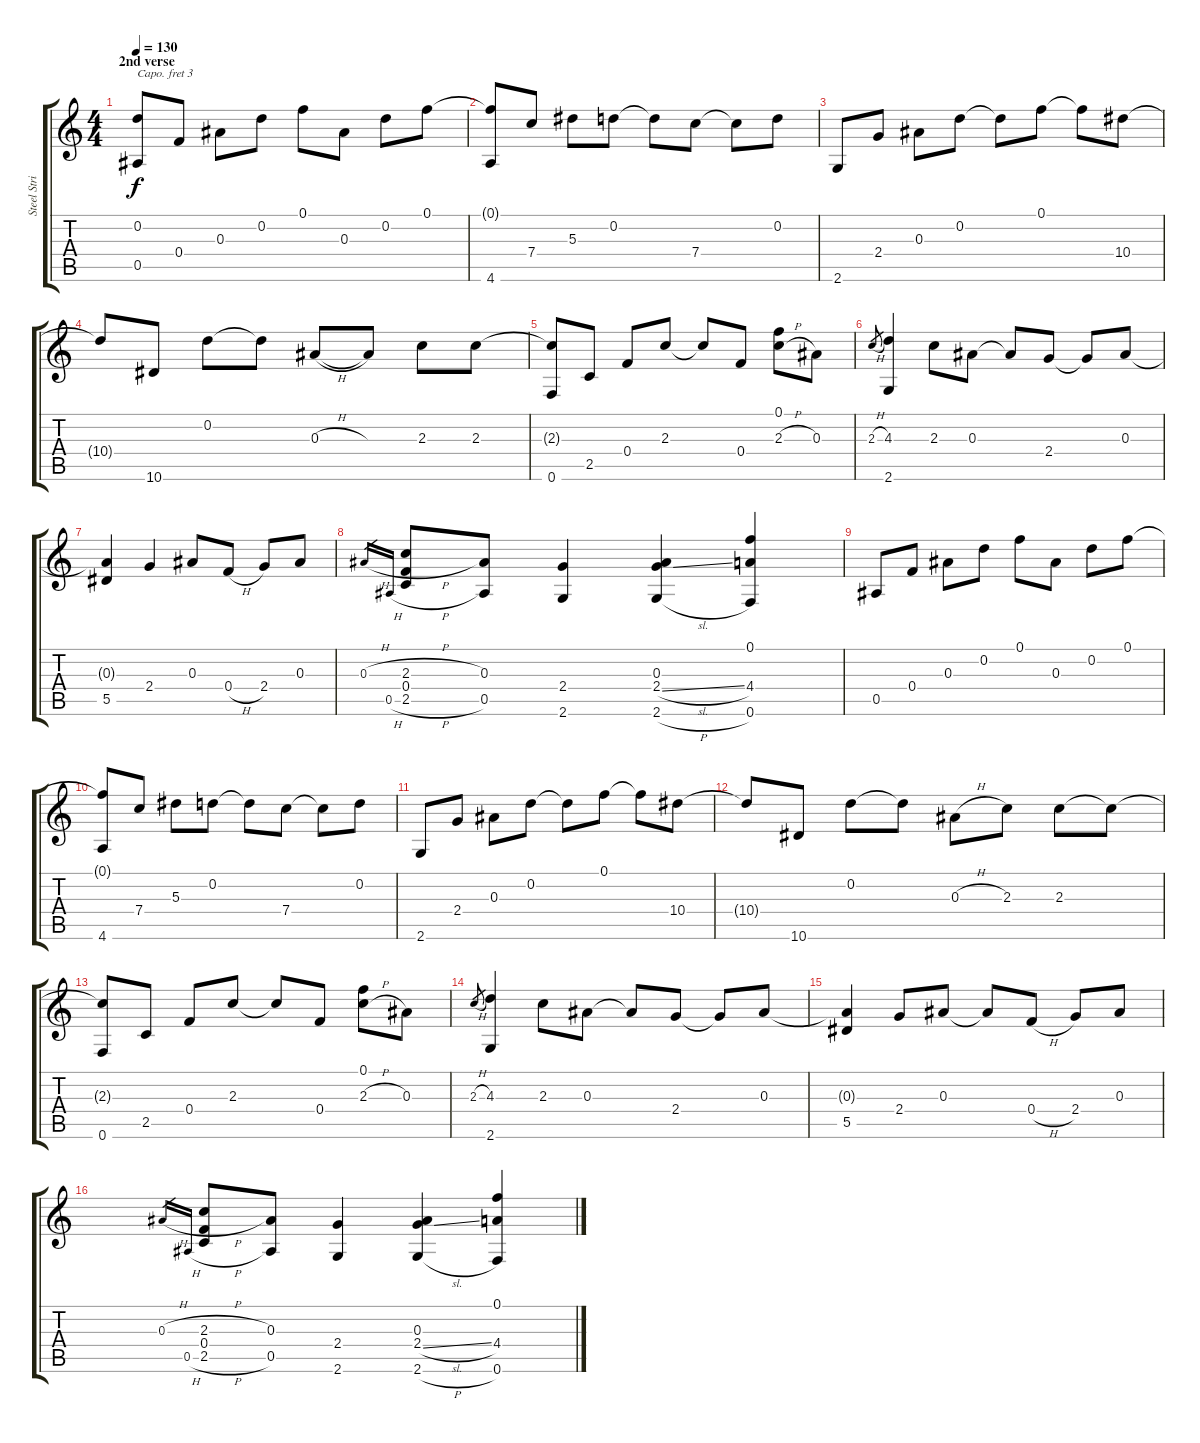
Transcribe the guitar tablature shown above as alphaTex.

\track ("Steel String" "Steel Stri") {instrument acousticguitarsteel}
\staff {score tabs}
\capo 3
\tuning (D4 B3 G3 D3 G2 D2) {hide}
\ts (4 4)
\section ("" "2nd verse")
\tempo 130
\clef g2
\ks c
(0.2 0.5).8{dy f} 0.4.8 0.3.8 0.2.8 0.1.8 0.3.8 0.2.8 0.1.8 |
(0.1{t} 4.6).8 7.4.8 5.3.8 0.2.8 0.2{t}.8 7.4.8 7.4{t}.8 0.2.8 |
2.6.8 2.4.8 0.3.8 0.2.8 0.2{t}.8 0.1.8 0.1{t}.8 10.4.8 |
10.4{t}.8 10.6.8 0.2.8 0.2{t}.8 0.3{h}.8 0.3{t}.8 2.3.8 2.3.8 |
(2.3{t} 0.6).8 2.5.8 0.4.8 2.3.8 2.3{t}.8 0.4.8 (0.1 2.3{h}).8 0.3.8 |
2.3{h}.8{gr} (4.3 2.6).4 2.3.8 0.3.8 0.3{t}.8 2.4.8 2.4{t}.8 0.3.8 |
(0.3{t} 5.5).4 2.4.4 0.3.8 0.4{h}.8 2.4.8 0.3.8 |
0.3{h}.16{gr} 0.5{h}.16{gr} (2.3{h} 0.4 2.5{h}).8 (0.3 0.5).8 (2.4 2.6).4 (0.3 2.4{sl} 2.6{h}).4 (0.1 4.4 0.6).4 |
0.5.8 0.4.8 0.3.8 0.2.8 0.1.8 0.3.8 0.2.8 0.1.8 |
(0.1{t} 4.6).8 7.4.8 5.3.8 0.2.8 0.2{t}.8 7.4.8 7.4{t}.8 0.2.8 |
2.6.8 2.4.8 0.3.8 0.2.8 0.2{t}.8 0.1.8 0.1{t}.8 10.4.8 |
10.4{t}.8 10.6.8 0.2.8 0.2{t}.8 0.3{h}.8 2.3.8 2.3.8 2.3{t}.8 |
(2.3{t} 0.6).8 2.5.8 0.4.8 2.3.8 2.3{t}.8 0.4.8 (0.1 2.3{h}).8 0.3.8 |
2.3{h}.8{gr} (4.3 2.6).4 2.3.8 0.3.8 0.3{t}.8 2.4.8 2.4{t}.8 0.3.8 |
(0.3{t} 5.5).4 2.4.8 0.3.8 0.3{t}.8 0.4{h}.8 2.4.8 0.3.8 |
0.3{h}.16{gr} 0.5{h}.16{gr} (2.3{h} 0.4 2.5{h}).8 (0.3 0.5).8 (2.4 2.6).4 (0.3 2.4{sl} 2.6{h}).4 (0.1 4.4 0.6).4
